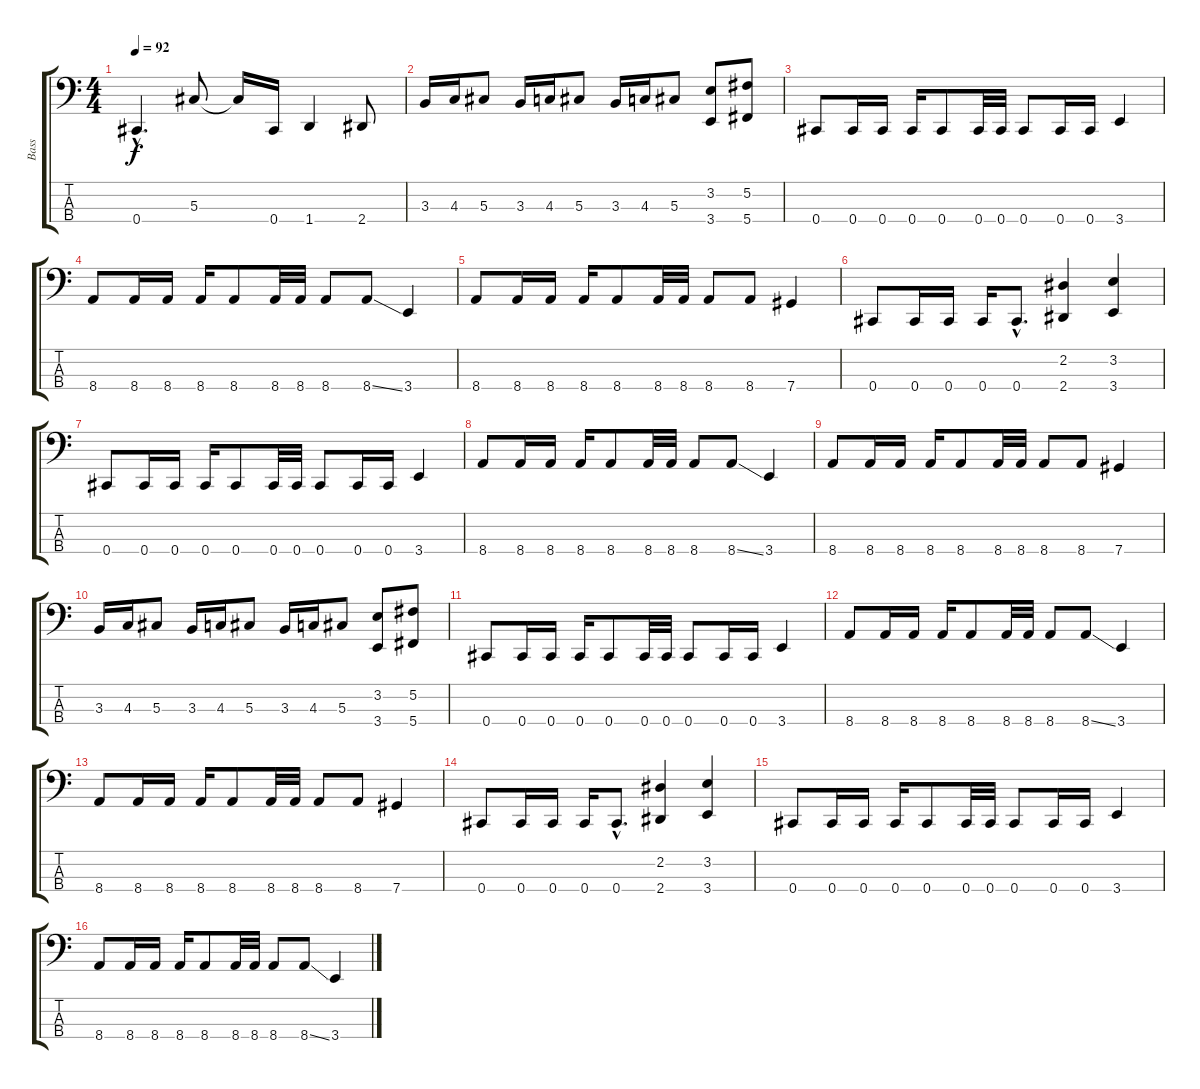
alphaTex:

\track ("Bass" "Bass") {instrument electricbasspick}
\staff {score tabs}
\tuning (Gb2 Db2 Ab1 Db1) {hide}
\ts (4 4)
\tempo 92
\clef f4
\ks c
0.4{hac}.4{d dy f} 5.3.8 5.3{t}.16 0.4.16 1.4.4 2.4.8 |
3.3.16 4.3.16 5.3.8 3.3.16 4.3.16 5.3.8 3.3.16 4.3.16 5.3.8 (3.2 3.4).8 (5.2 5.4).8 |
0.4.8 0.4.16 0.4.16 0.4.16 0.4.8 0.4.32 0.4.32 0.4.8 0.4.16 0.4.16 3.4.4 |
8.4.8 8.4.16 8.4.16 8.4.16 8.4.8 8.4.32 8.4.32 8.4.8 8.4{ss}.8 3.4.4 |
8.4.8 8.4.16 8.4.16 8.4.16 8.4.8 8.4.32 8.4.32 8.4.8 8.4.8 7.4.4 |
0.4.8 0.4.16 0.4.16 0.4.16 0.4{hac}.8{d} (2.2 2.4).4 (3.2 3.4).4 |
0.4.8 0.4.16 0.4.16 0.4.16 0.4.8 0.4.32 0.4.32 0.4.8 0.4.16 0.4.16 3.4.4 |
8.4.8 8.4.16 8.4.16 8.4.16 8.4.8 8.4.32 8.4.32 8.4.8 8.4{ss}.8 3.4.4 |
8.4.8 8.4.16 8.4.16 8.4.16 8.4.8 8.4.32 8.4.32 8.4.8 8.4.8 7.4.4 |
3.3.16 4.3.16 5.3.8 3.3.16 4.3.16 5.3.8 3.3.16 4.3.16 5.3.8 (3.2 3.4).8 (5.2 5.4).8 |
0.4.8 0.4.16 0.4.16 0.4.16 0.4.8 0.4.32 0.4.32 0.4.8 0.4.16 0.4.16 3.4.4 |
8.4.8 8.4.16 8.4.16 8.4.16 8.4.8 8.4.32 8.4.32 8.4.8 8.4{ss}.8 3.4.4 |
8.4.8 8.4.16 8.4.16 8.4.16 8.4.8 8.4.32 8.4.32 8.4.8 8.4.8 7.4.4 |
0.4.8 0.4.16 0.4.16 0.4.16 0.4{hac}.8{d} (2.2 2.4).4 (3.2 3.4).4 |
0.4.8 0.4.16 0.4.16 0.4.16 0.4.8 0.4.32 0.4.32 0.4.8 0.4.16 0.4.16 3.4.4 |
8.4.8 8.4.16 8.4.16 8.4.16 8.4.8 8.4.32 8.4.32 8.4.8 8.4{ss}.8 3.4.4
